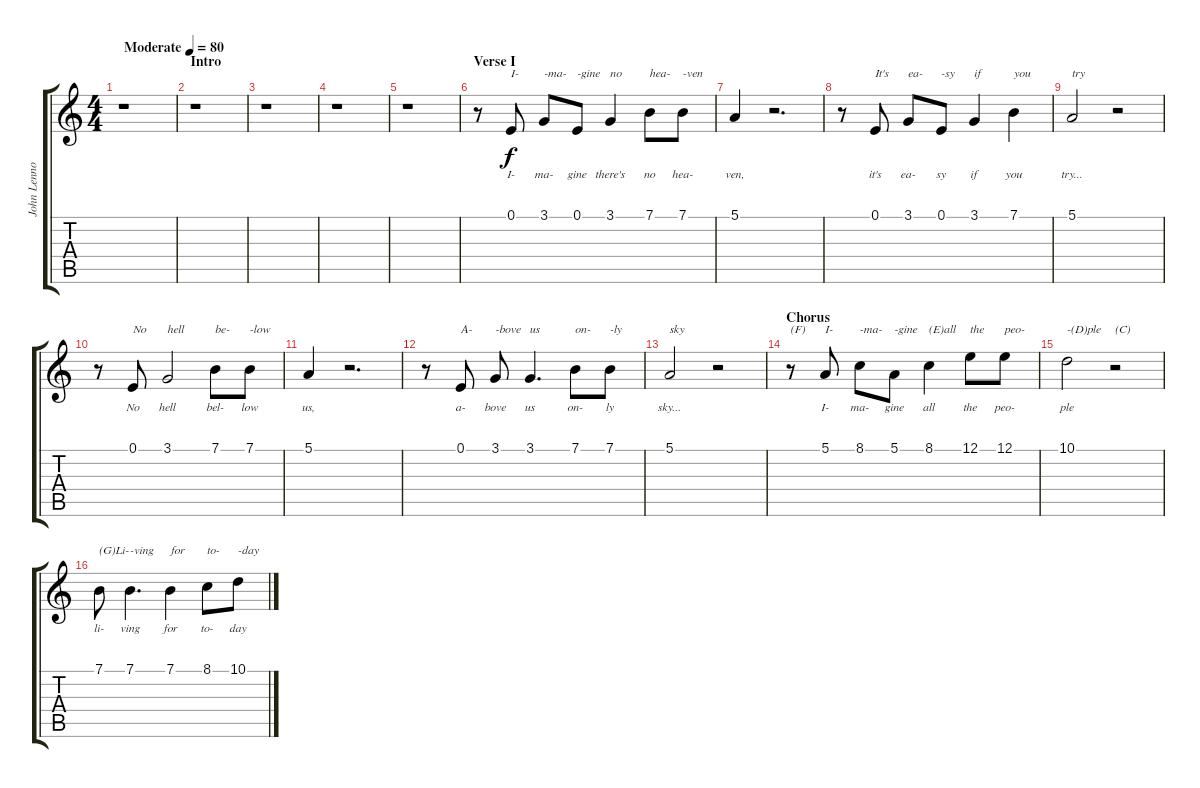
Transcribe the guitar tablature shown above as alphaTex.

\track ("John Lennon (Voice)" "John Lenno") {instrument synthvoice}
\staff {score tabs}
\tuning (E4 B3 G3 D3 A2 E2) {hide}
\ts (4 4)
\tempo (80 "Moderate")
\clef g2
\ks c
r.1{dy f instrument synthvoice} |
\section ("" "Intro")
r.1 |
r.1 |
r.1 |
r.1 |
\section ("" "Verse I")
r.8 0.1.8{txt "I-" lyrics (0 "I-") lyrics (1 "") lyrics (2 "") lyrics (3 "") lyrics (4 "")} 3.1.8{txt "-ma-" lyrics (0 "ma-") lyrics (1 "") lyrics (2 "") lyrics (3 "") lyrics (4 "")} 0.1.8{txt "-gine" lyrics (0 "gine") lyrics (1 "") lyrics (2 "") lyrics (3 "") lyrics (4 "")} 3.1.4{txt "no" lyrics (0 "there's") lyrics (1 "") lyrics (2 "") lyrics (3 "") lyrics (4 "")} 7.1.8{txt "hea-" lyrics (0 "no") lyrics (1 "") lyrics (2 "") lyrics (3 "") lyrics (4 "")} 7.1.8{txt "-ven" lyrics (0 "hea-") lyrics (1 "") lyrics (2 "") lyrics (3 "") lyrics (4 "")} |
5.1.4{lyrics (0 "ven,") lyrics (1 "") lyrics (2 "") lyrics (3 "") lyrics (4 "")} r.2{d} |
r.8 0.1.8{txt "It's" lyrics (0 "it's") lyrics (1 "") lyrics (2 "") lyrics (3 "") lyrics (4 "")} 3.1.8{txt "ea-" lyrics (0 "ea-") lyrics (1 "") lyrics (2 "") lyrics (3 "") lyrics (4 "")} 0.1.8{txt "-sy" lyrics (0 "sy") lyrics (1 "") lyrics (2 "") lyrics (3 "") lyrics (4 "")} 3.1.4{txt "if" lyrics (0 "if") lyrics (1 "") lyrics (2 "") lyrics (3 "") lyrics (4 "")} 7.1.4{txt "you" lyrics (0 "you") lyrics (1 "") lyrics (2 "") lyrics (3 "") lyrics (4 "")} |
5.1.2{txt "try" lyrics (0 "try...") lyrics (1 "") lyrics (2 "") lyrics (3 "") lyrics (4 "")} r.2 |
r.8 0.1.8{txt "No" lyrics (0 "No") lyrics (1 "") lyrics (2 "") lyrics (3 "") lyrics (4 "")} 3.1.2{txt "hell" lyrics (0 "hell") lyrics (1 "") lyrics (2 "") lyrics (3 "") lyrics (4 "")} 7.1.8{txt "be-" lyrics (0 "bel-") lyrics (1 "") lyrics (2 "") lyrics (3 "") lyrics (4 "")} 7.1.8{txt "-low" lyrics (0 "low") lyrics (1 "") lyrics (2 "") lyrics (3 "") lyrics (4 "")} |
5.1.4{lyrics (0 "us,") lyrics (1 "") lyrics (2 "") lyrics (3 "") lyrics (4 "")} r.2{d} |
r.8 0.1.8{txt "A-" lyrics (0 "a-") lyrics (1 "") lyrics (2 "") lyrics (3 "") lyrics (4 "")} 3.1.8{txt "-bove" lyrics (0 "bove") lyrics (1 "") lyrics (2 "") lyrics (3 "") lyrics (4 "")} 3.1.4{d txt "us" lyrics (0 "us") lyrics (1 "") lyrics (2 "") lyrics (3 "") lyrics (4 "")} 7.1.8{txt "on-" lyrics (0 "on-") lyrics (1 "") lyrics (2 "") lyrics (3 "") lyrics (4 "")} 7.1.8{txt "-ly" lyrics (0 "ly") lyrics (1 "") lyrics (2 "") lyrics (3 "") lyrics (4 "")} |
5.1.2{txt "sky" lyrics (0 "sky...") lyrics (1 "") lyrics (2 "") lyrics (3 "") lyrics (4 "")} r.2 |
\section ("" "Chorus")
r.8{txt "(F)"} 5.1.8{txt "I-" lyrics (0 "I-") lyrics (1 "") lyrics (2 "") lyrics (3 "") lyrics (4 "")} 8.1.8{txt "-ma-" lyrics (0 "ma-") lyrics (1 "") lyrics (2 "") lyrics (3 "") lyrics (4 "")} 5.1.8{txt "-gine" lyrics (0 "gine") lyrics (1 "") lyrics (2 "") lyrics (3 "") lyrics (4 "")} 8.1.4{txt "(E)all" lyrics (0 "all") lyrics (1 "") lyrics (2 "") lyrics (3 "") lyrics (4 "")} 12.1.8{txt "the" lyrics (0 "the") lyrics (1 "") lyrics (2 "") lyrics (3 "") lyrics (4 "")} 12.1.8{txt "peo-" lyrics (0 "peo-") lyrics (1 "") lyrics (2 "") lyrics (3 "") lyrics (4 "")} |
10.1.2{txt "-(D)ple" lyrics (0 "ple") lyrics (1 "") lyrics (2 "") lyrics (3 "") lyrics (4 "")} r.2{txt "(C)"} |
7.1.8{txt "(G)Li-" lyrics (0 "li-") lyrics (1 "") lyrics (2 "") lyrics (3 "") lyrics (4 "")} 7.1.4{d txt "-ving" lyrics (0 "ving") lyrics (1 "") lyrics (2 "") lyrics (3 "") lyrics (4 "")} 7.1.4{txt "for" lyrics (0 "for") lyrics (1 "") lyrics (2 "") lyrics (3 "") lyrics (4 "")} 8.1.8{txt "to-" lyrics (0 "to-") lyrics (1 "") lyrics (2 "") lyrics (3 "") lyrics (4 "")} 10.1.8{txt "-day" lyrics (0 "day") lyrics (1 "") lyrics (2 "") lyrics (3 "") lyrics (4 "")}
